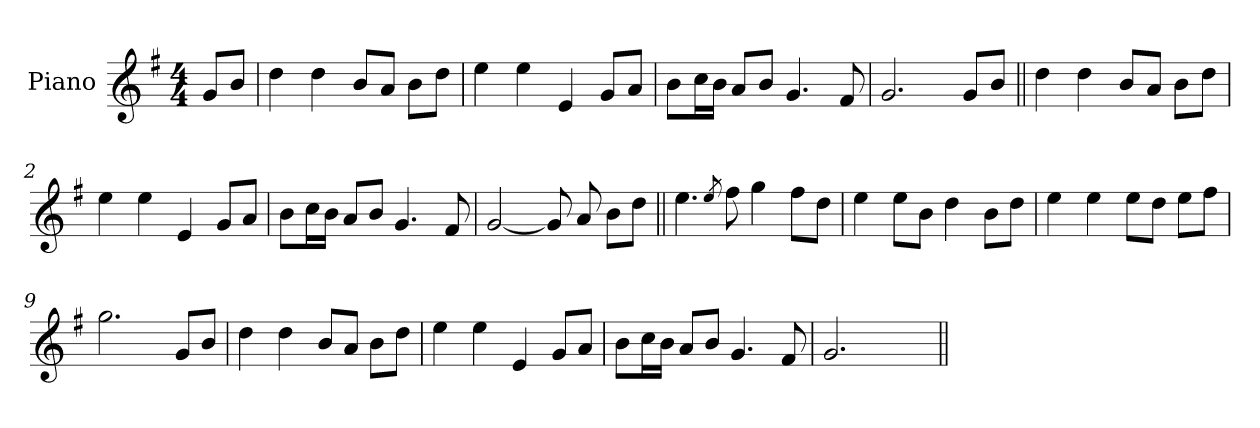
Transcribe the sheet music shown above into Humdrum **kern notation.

**kern
*part1
*staff1
*I"Piano
*I'Pno
*clefG2
*k[f#]
*G:
*M4/4
=
8g/L
8b/J
=1
4dd\
4dd\
8b/L
8a/J
8b\L
8dd\J
=2
4ee\
4ee\
4e/
8g/L
8a/J
=3
8b\L
16cc\L
16b\JJ
8a/L
8b/J
4.g/
8f#/
=4
2.g/
8g/L
8b/J
=1||
4dd\
4dd\
8b/L
8a/J
8b\L
8dd\J
=2
4ee\
4ee\
4e/
8g/L
8a/J
=3
8b\L
16cc\L
16b\JJ
8a/L
8b/J
4.g/
8f#/
=5
[2g/
8g/]
8a/
8b\L
8dd\J
=6||
4.ee\
8qee/
8ff#\
4gg\
8ff#\L
8dd\J
=7
4ee\
8ee\L
8b\J
4dd\
8b\L
8dd\J
=8
4ee\
4ee\
8ee\L
8dd\J
8ee\L
8ff#\J
=9
2.gg\
8g/L
8b/J
=10
4dd\
4dd\
8b/L
8a/J
8b\L
8dd\J
=11
4ee\
4ee\
4e/
8g/L
8a/J
=12
8b\L
16cc\L
16b\JJ
8a/L
8b/J
4.g/
8f#/
=13
2.g/
4ryy
=||
*-
